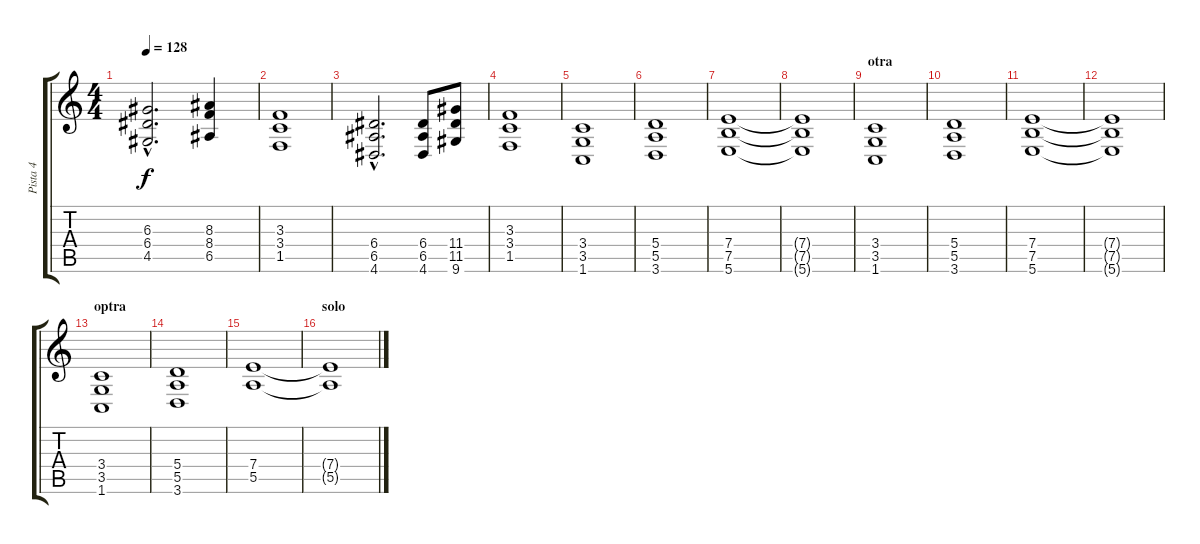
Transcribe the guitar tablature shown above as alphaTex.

\track ("Pista 4" "Pista 4") {instrument overdrivenguitar}
\staff {score tabs}
\tuning (B3 Gb3 D3 A2 E2 B1) {hide}
\ts (4 4)
\tempo 128
\clef g2
\ks c
(6.3{hac} 6.4{hac} 4.5{hac}).2{d dy f} (8.3 8.4 6.5).4 |
(3.3 3.4 1.5).1 |
(6.4{hac} 6.5{hac} 4.6{hac}).2{d} (6.4 6.5 4.6).8 (11.4 11.5 9.6).8 |
(3.3 3.4 1.5).1 |
(3.4 3.5 1.6).1 |
(5.4 5.5 3.6).1 |
(7.4 7.5 5.6).1 |
(7.4{t} 7.5{t} 5.6{t}).1 |
\section ("" "otra")
(3.4 3.5 1.6).1 |
(5.4 5.5 3.6).1 |
(7.4 7.5 5.6).1 |
(7.4{t} 7.5{t} 5.6{t}).1 |
\section ("" "optra")
(3.4 3.5 1.6).1 |
(5.4 5.5 3.6).1 |
(7.4 5.5).1 |
\section ("" "solo")
(7.4{t} 5.5{t}).1
